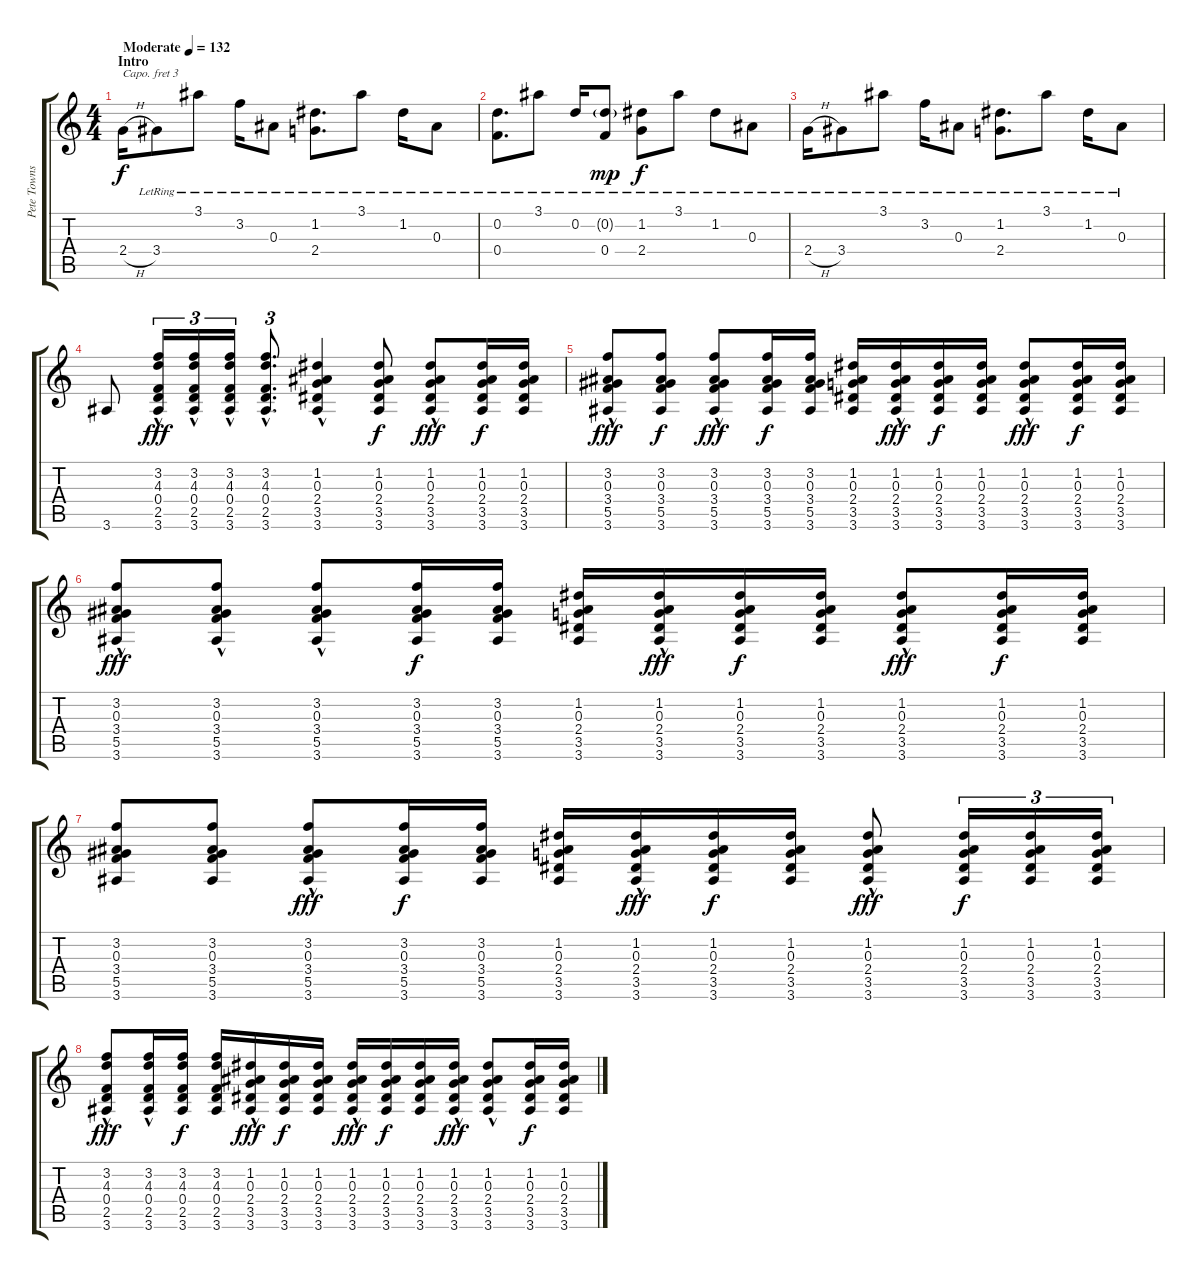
\track ("Pete Townshend" "Pete Towns") {instrument acousticguitarsteel}
\staff {score tabs}
\capo 3
\tuning (E4 B3 G3 D3 A2 E2) {hide}
\ts (4 4)
\section ("" "Intro")
\tempo (132 "Moderate")
\clef g2
\ks c
2.4{h}.16{dy f instrument acousticguitarsteel} 3.4{lr}.8 3.1{lr}.8 3.2{lr}.16 0.3{lr}.8 (1.2{lr} 2.4{lr}).8{d} 3.1{lr}.8 1.2{lr}.16 0.3{lr}.8 |
(0.2{lr} 0.4{lr}).8{d} 3.1{lr}.8 0.2{lr}.16 (0.2{g lr} 0.4{lr}).8{dy mp} (1.2{lr} 2.4{lr}).8{dy f} 3.1{lr}.8 1.2{lr}.8 0.3{lr}.8 |
2.4{h lr}.16 3.4{lr}.8 3.1{lr}.8 3.2{lr}.16 0.3{lr}.8 (1.2{lr} 2.4{lr}).8{d} 3.1{lr}.8 1.2{lr}.16 0.3{lr}.8 |
3.6.8 (3.2{hac} 4.3{hac} 0.4{hac} 2.5{hac} 3.6{hac}).16{tu (3 2) dy fff} (3.2{hac} 4.3{hac} 0.4{hac} 2.5{hac} 3.6{hac}).16{tu (3 2)} (3.2{hac} 4.3{hac} 0.4{hac} 2.5{hac} 3.6{hac}).16{tu (3 2)} (3.2{hac} 4.3{hac} 0.4{hac} 2.5{hac} 3.6{hac}).8{d tu (3 2)} (1.2{hac} 0.3{hac} 2.4{hac} 3.5{hac} 3.6{hac}).4 (1.2 0.3 2.4 3.5 3.6).8{dy f} (1.2{hac} 0.3{hac} 2.4{hac} 3.5{hac} 3.6{hac}).8{dy fff} (1.2 0.3 2.4 3.5 3.6).16{dy f} (1.2 0.3 2.4 3.5 3.6).16 |
(3.2{hac} 0.3{hac} 3.4{hac} 5.5{hac} 3.6{hac}).8{dy fff} (3.2 0.3 3.4 5.5 3.6).8{dy f} (3.2{hac} 0.3{hac} 3.4{hac} 5.5{hac} 3.6{hac}).8{dy fff} (3.2 0.3 3.4 5.5 3.6).16{dy f} (3.2 0.3 3.4 5.5 3.6).16 (1.2 0.3 2.4 3.5 3.6).16 (1.2{hac} 0.3{hac} 2.4{hac} 3.5{hac} 3.6{hac}).16{dy fff} (1.2 0.3 2.4 3.5 3.6).16{dy f} (1.2 0.3 2.4 3.5 3.6).16 (1.2{hac} 0.3{hac} 2.4{hac} 3.5{hac} 3.6{hac}).8{dy fff} (1.2 0.3 2.4 3.5 3.6).16{dy f} (1.2 0.3 2.4 3.5 3.6).16 |
(3.2 0.3{hac} 3.4{hac} 5.5{hac} 3.6{hac}).8{dy fff} (3.2{hac} 0.3{hac} 3.4{hac} 5.5{hac} 3.6{hac}).8 (3.2{hac} 0.3{hac} 3.4{hac} 5.5{hac} 3.6{hac}).8 (3.2 0.3 3.4 5.5 3.6).16{dy f} (3.2 0.3 3.4 5.5 3.6).16 (1.2 0.3 2.4 3.5 3.6).16 (1.2{hac} 0.3{hac} 2.4{hac} 3.5{hac} 3.6{hac}).16{dy fff} (1.2 0.3 2.4 3.5 3.6).16{dy f} (1.2 0.3 2.4 3.5 3.6).16 (1.2{hac} 0.3{hac} 2.4{hac} 3.5{hac} 3.6{hac}).8{dy fff} (1.2 0.3 2.4 3.5 3.6).16{dy f} (1.2 0.3 2.4 3.5 3.6).16 |
(3.2 0.3 3.4 5.5 3.6).8 (3.2 0.3 3.4 5.5 3.6).8 (3.2{hac} 0.3{hac} 3.4{hac} 5.5{hac} 3.6{hac}).8{dy fff} (3.2 0.3 3.4 5.5 3.6).16{dy f} (3.2 0.3 3.4 5.5 3.6).16 (1.2 0.3 2.4 3.5 3.6).16 (1.2{hac} 0.3{hac} 2.4{hac} 3.5{hac} 3.6{hac}).16{dy fff} (1.2 0.3 2.4 3.5 3.6).16{dy f} (1.2 0.3 2.4 3.5 3.6).16 (1.2{hac} 0.3{hac} 2.4{hac} 3.5{hac} 3.6{hac}).8{dy fff} (1.2 0.3 2.4 3.5 3.6).16{tu (3 2) dy f} (1.2 0.3 2.4 3.5 3.6).16{tu (3 2)} (1.2 0.3 2.4 3.5 3.6).16{tu (3 2)} |
(3.2{hac} 4.3{hac} 0.4{hac} 2.5{hac} 3.6{hac}).8{dy fff} (3.2{hac} 4.3{hac} 0.4{hac} 2.5{hac} 3.6{hac}).16 (3.2 4.3 0.4 2.5 3.6).16{dy f} (3.2 4.3 0.4 2.5 3.6).16 (1.2{hac} 0.3{hac} 2.4{hac} 3.5{hac} 3.6{hac}).16{dy fff} (1.2 0.3 2.4 3.5 3.6).16{dy f} (1.2 0.3 2.4 3.5 3.6).16 (1.2{hac} 0.3{hac} 2.4{hac} 3.5{hac} 3.6{hac}).16{dy fff} (1.2 0.3 2.4 3.5 3.6).16{dy f} (1.2 0.3 2.4 3.5 3.6).16 (1.2{hac} 0.3{hac} 2.4{hac} 3.5{hac} 3.6{hac}).16{dy fff} (1.2{hac} 0.3{hac} 2.4{hac} 3.5{hac} 3.6{hac}).8 (1.2 0.3 2.4 3.5 3.6).16{dy f} (1.2 0.3 2.4 3.5 3.6).16
